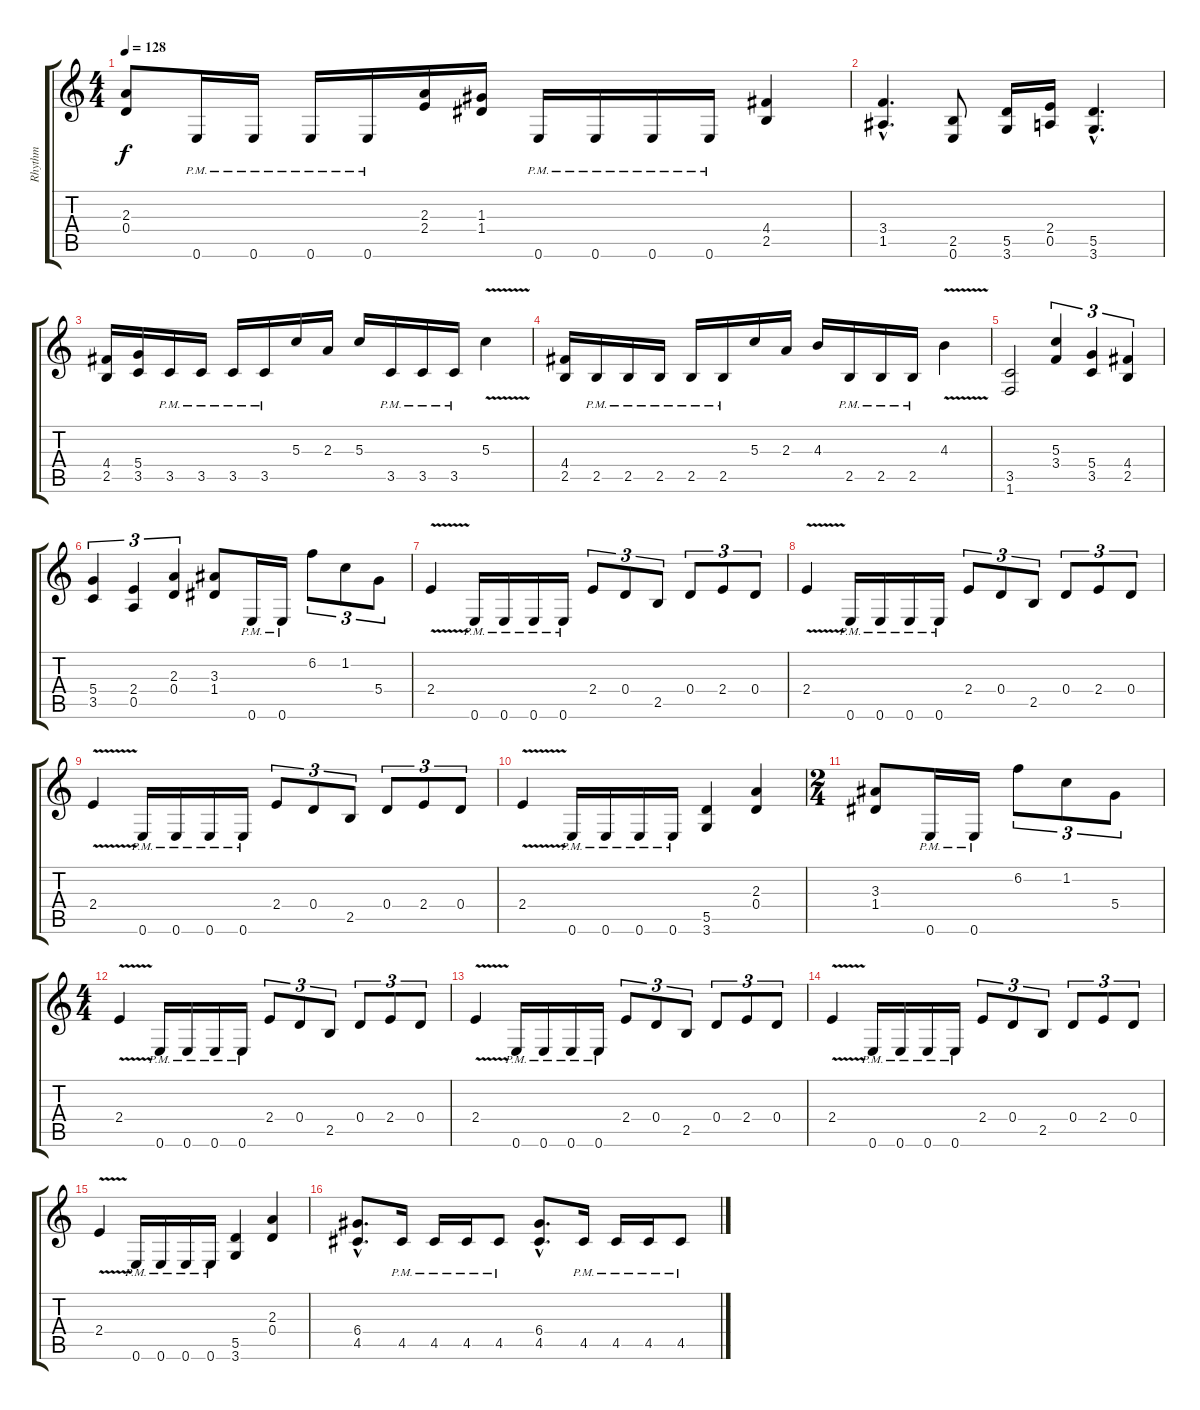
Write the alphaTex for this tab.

\track ("Rhythm" "Rhythm") {instrument distortionguitar}
\staff {score tabs}
\tuning (E4 B3 G3 D3 A2 E2) {hide}
\ts (4 4)
\tempo 128
\clef g2
\ks c
(2.3 0.4).8{dy f} 0.6{pm}.16 0.6{pm}.16 0.6{pm}.16 0.6{pm}.16 (2.3 2.4).16 (1.3 1.4).16 0.6{pm}.16 0.6{pm}.16 0.6{pm}.16 0.6{pm}.16 (4.4 2.5).4 |
(3.4{hac} 1.5{hac}).4{d} (2.5 0.6).8 (5.5 3.6).16 (2.4 0.5).16 (5.5{hac} 3.6{hac}).4{d} |
(4.4 2.5).16 (5.4 3.5).16 3.5{pm}.16 3.5{pm}.16 3.5{pm}.16 3.5{pm}.16 5.3.16 2.3.16 5.3.16 3.5{pm}.16 3.5{pm}.16 3.5{pm}.16 5.3{v}.4 |
(4.4 2.5).16 2.5{pm}.16 2.5{pm}.16 2.5{pm}.16 2.5{pm}.16 2.5{pm}.16 5.3.16 2.3.16 4.3.16 2.5{pm}.16 2.5{pm}.16 2.5{pm}.16 4.3{v}.4 |
(3.5 1.6).2 (5.3 3.4).4{tu (3 2)} (5.4 3.5).4{tu (3 2)} (4.4 2.5).4{tu (3 2)} |
(5.4 3.5).4{tu (3 2)} (2.4 0.5).4{tu (3 2)} (2.3 0.4).4{tu (3 2)} (3.3 1.4).8 0.6{pm}.16 0.6{pm}.16 6.2.8{tu (3 2)} 1.2.8{tu (3 2)} 5.4.8{tu (3 2)} |
2.4{v}.4 0.6{pm}.16 0.6{pm}.16 0.6{pm}.16 0.6{pm}.16 2.4.8{tu (3 2)} 0.4.8{tu (3 2)} 2.5.8{tu (3 2)} 0.4.8{tu (3 2)} 2.4.8{tu (3 2)} 0.4.8{tu (3 2)} |
2.4{v}.4 0.6{pm}.16 0.6{pm}.16 0.6{pm}.16 0.6{pm}.16 2.4.8{tu (3 2)} 0.4.8{tu (3 2)} 2.5.8{tu (3 2)} 0.4.8{tu (3 2)} 2.4.8{tu (3 2)} 0.4.8{tu (3 2)} |
2.4{v}.4 0.6{pm}.16 0.6{pm}.16 0.6{pm}.16 0.6{pm}.16 2.4.8{tu (3 2)} 0.4.8{tu (3 2)} 2.5.8{tu (3 2)} 0.4.8{tu (3 2)} 2.4.8{tu (3 2)} 0.4.8{tu (3 2)} |
2.4{v}.4 0.6{pm}.16 0.6{pm}.16 0.6{pm}.16 0.6{pm}.16 (5.5 3.6).4 (2.3 0.4).4 |
\ts (2 4)
(3.3 1.4).8 0.6{pm}.16 0.6{pm}.16 6.2.8{tu (3 2)} 1.2.8{tu (3 2)} 5.4.8{tu (3 2)} |
\ts (4 4)
2.4{v}.4 0.6{pm}.16 0.6{pm}.16 0.6{pm}.16 0.6{pm}.16 2.4.8{tu (3 2)} 0.4.8{tu (3 2)} 2.5.8{tu (3 2)} 0.4.8{tu (3 2)} 2.4.8{tu (3 2)} 0.4.8{tu (3 2)} |
2.4{v}.4 0.6{pm}.16 0.6{pm}.16 0.6{pm}.16 0.6{pm}.16 2.4.8{tu (3 2)} 0.4.8{tu (3 2)} 2.5.8{tu (3 2)} 0.4.8{tu (3 2)} 2.4.8{tu (3 2)} 0.4.8{tu (3 2)} |
2.4{v}.4 0.6{pm}.16 0.6{pm}.16 0.6{pm}.16 0.6{pm}.16 2.4.8{tu (3 2)} 0.4.8{tu (3 2)} 2.5.8{tu (3 2)} 0.4.8{tu (3 2)} 2.4.8{tu (3 2)} 0.4.8{tu (3 2)} |
2.4{v}.4 0.6{pm}.16 0.6{pm}.16 0.6{pm}.16 0.6{pm}.16 (5.5 3.6).4 (2.3 0.4).4 |
(6.4{hac} 4.5{hac}).8{d} 4.5{pm}.16 4.5{pm}.16 4.5{pm}.16 4.5{pm}.8 (6.4{hac} 4.5{hac}).8{d} 4.5{pm}.16 4.5{pm}.16 4.5{pm}.16 4.5{pm}.8
